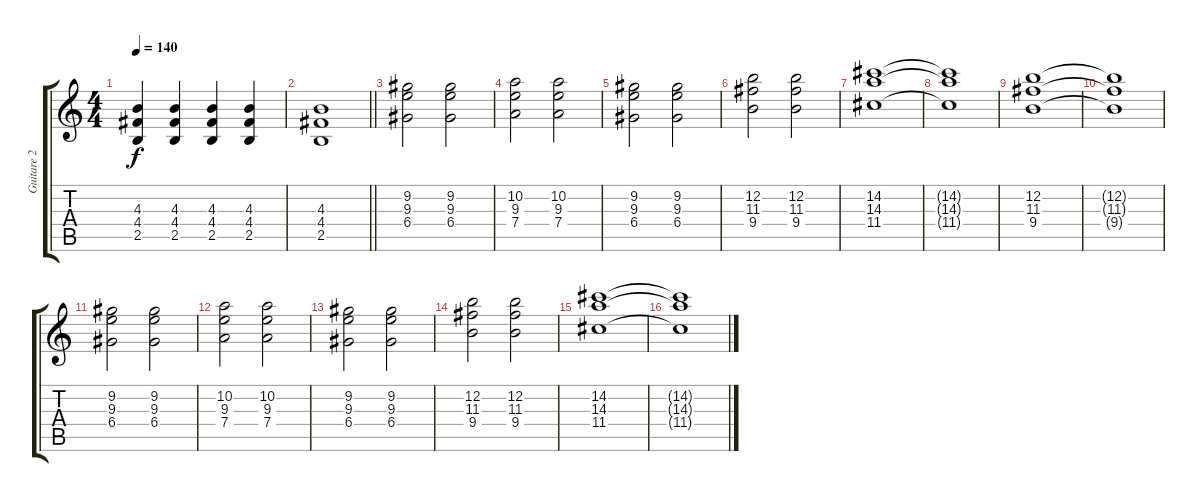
\track ("Guitare 2" "Guitare 2") {instrument acousticguitarnylon}
\staff {score tabs}
\tuning (E4 B3 G3 D3 A2 E2) {hide}
\ts (4 4)
\tempo 140
\clef g2
\ks c
(4.3 4.4 2.5).4{dy f} (4.3 4.4 2.5).4 (4.3 4.4 2.5).4 (4.3 4.4 2.5).4 |
\barLineRight lightlight
(4.3 4.4 2.5).1 |
(9.2 9.3 6.4).2 (9.2 9.3 6.4).2 |
(10.2 9.3 7.4).2 (10.2 9.3 7.4).2 |
(9.2 9.3 6.4).2 (9.2 9.3 6.4).2 |
(12.2 11.3 9.4).2 (12.2 11.3 9.4).2 |
(14.2 14.3 11.4).1 |
(14.2{t} 14.3{t} 11.4{t}).1 |
(12.2 11.3 9.4).1 |
(12.2{t} 11.3{t} 9.4{t}).1 |
(9.2 9.3 6.4).2 (9.2 9.3 6.4).2 |
(10.2 9.3 7.4).2 (10.2 9.3 7.4).2 |
(9.2 9.3 6.4).2 (9.2 9.3 6.4).2 |
(12.2 11.3 9.4).2 (12.2 11.3 9.4).2 |
(14.2 14.3 11.4).1 |
(14.2{t} 14.3{t} 11.4{t}).1
